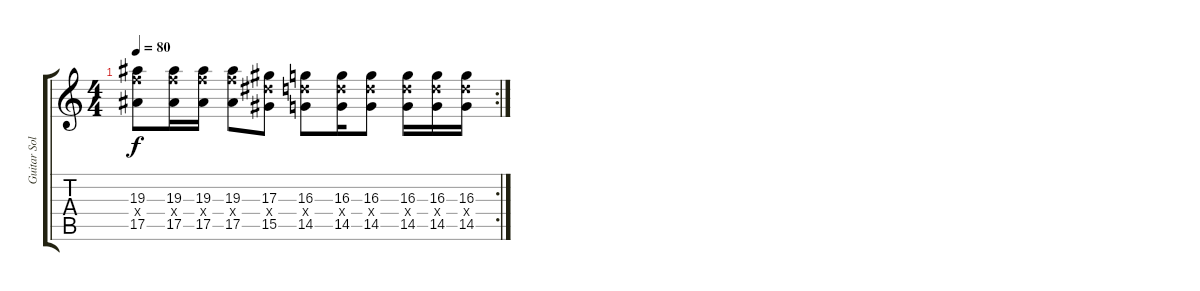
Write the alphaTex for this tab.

\track ("Guitar Solo" "Guitar Sol") {instrument overdrivenguitar}
\staff {score tabs}
\tuning (C4 G3 Eb3 Bb2 F2 C2) {hide}
\rc 2
\ts (4 4)
\tempo 80
\clef g2
\ks c
(19.3 19.4{x} 17.5).8{dy f} (19.3 19.4{x} 17.5).16 (19.3 19.4{x} 17.5).16 (19.3 19.4{x} 17.5).8 (17.3 17.4{x} 15.5).8 (16.3 16.4{x} 14.5).8 (16.3 16.4{x} 14.5).16 (16.3 16.4{x} 14.5).8 (16.3 16.4{x} 14.5).16 (16.3 16.4{x} 14.5).16 (16.3 16.4{x} 14.5).16
